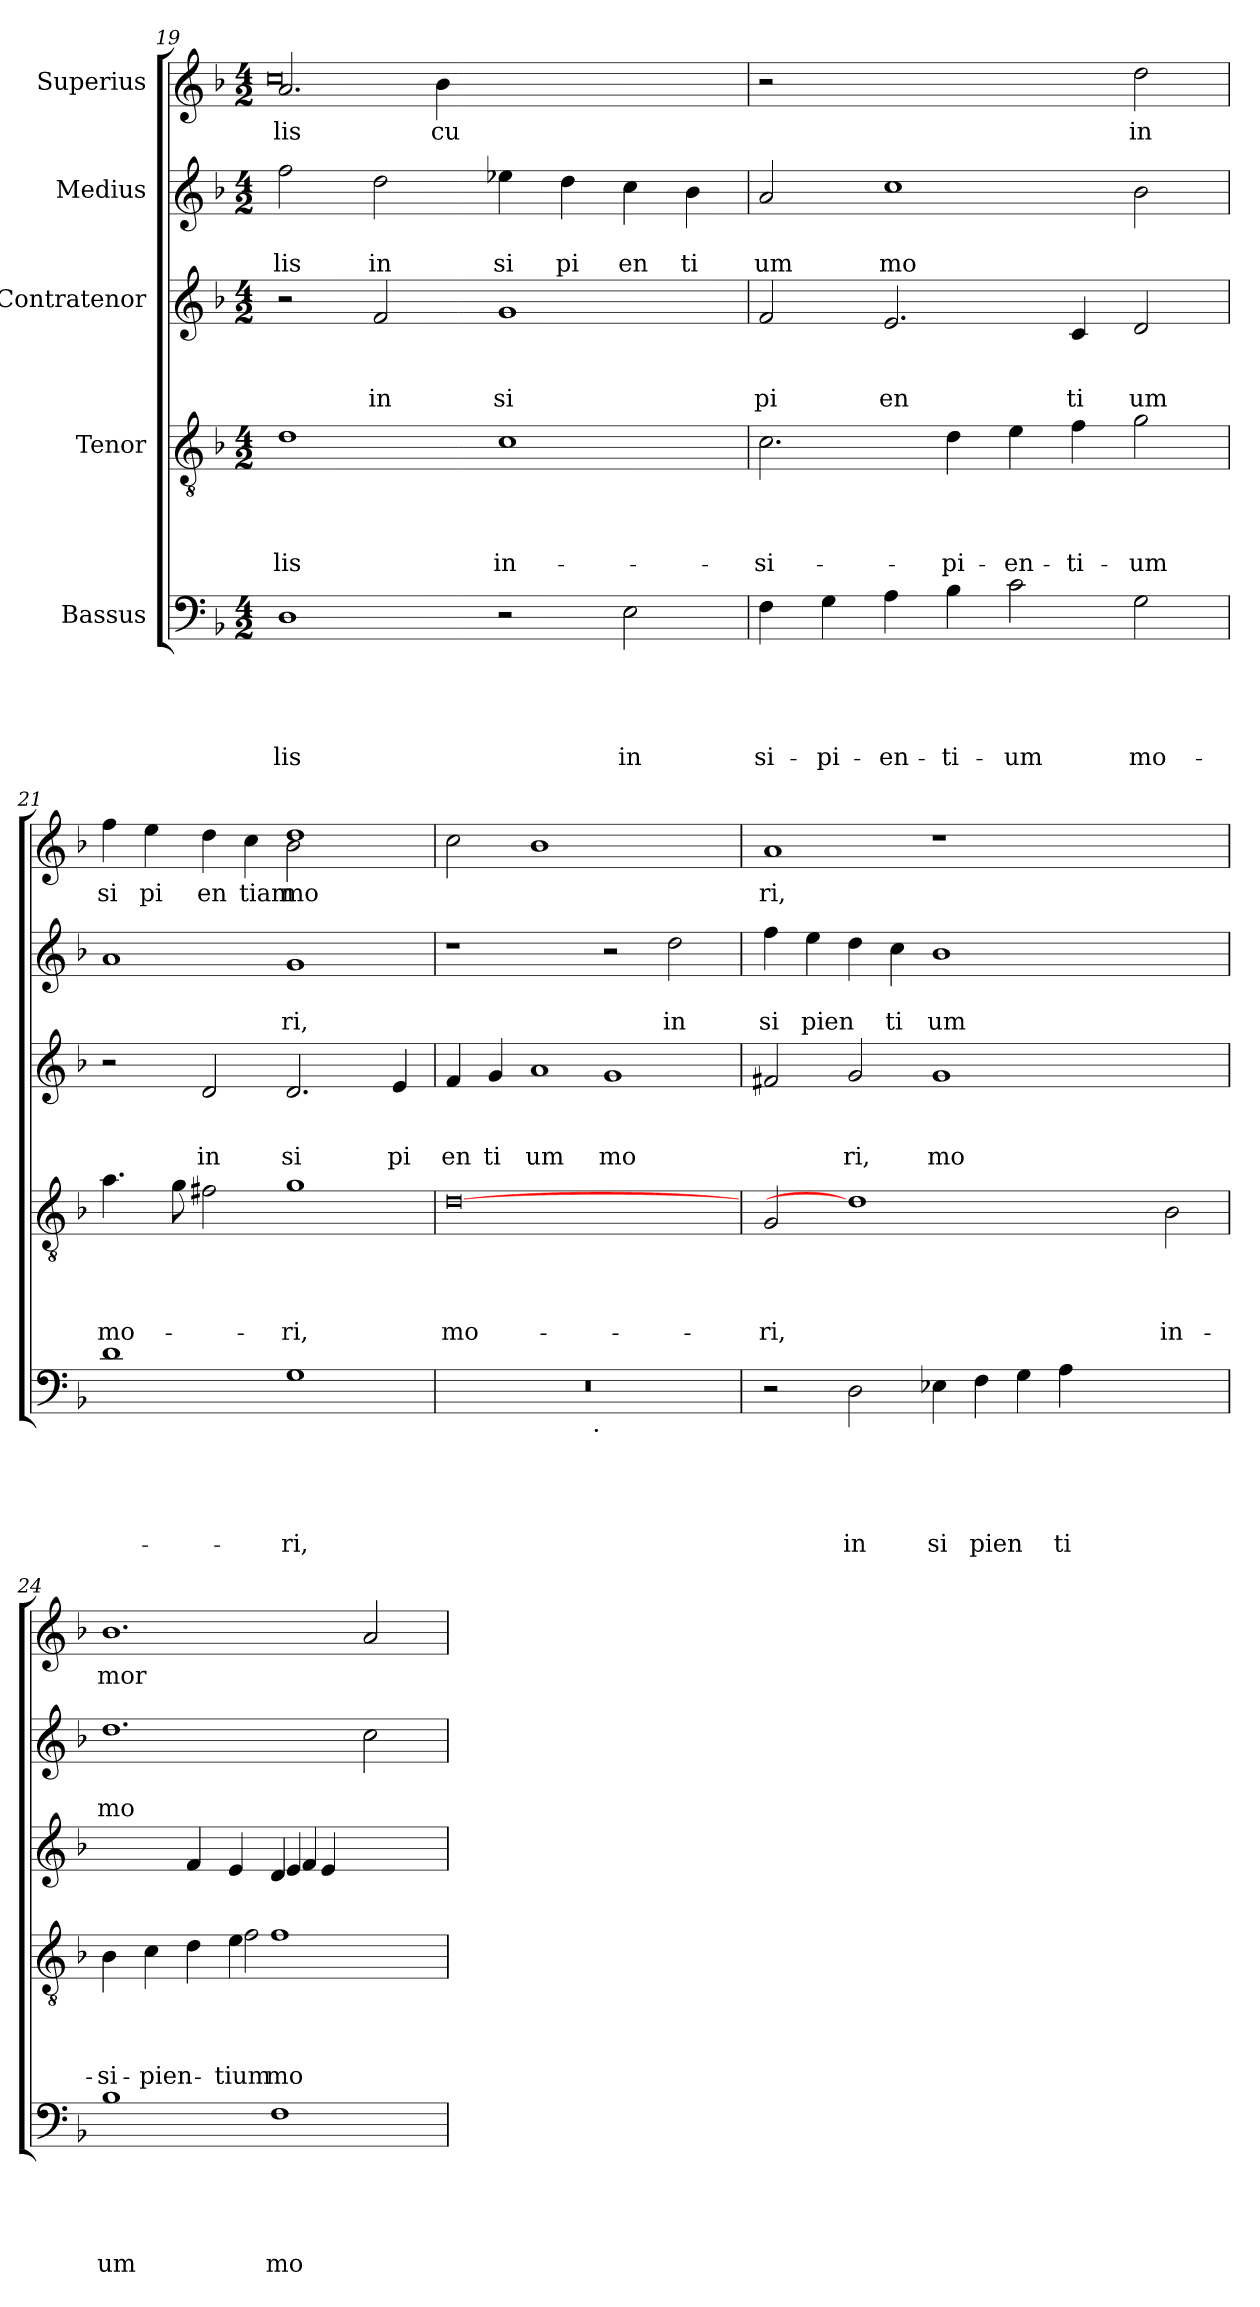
**kern	**text	**text	**text	**text	**text	**kern	**text	**text	**text	**text	**kern	**text	**text	**text	**kern	**text	**text	**kern	**text
*part5	*part5	*part5	*part5	*part5	*part5	*part4	*part4	*part4	*part4	*part4	*part3	*part3	*part3	*part3	*part2	*part2	*part2	*part1	*part1
*staff5	*staff5	*staff5	*staff5	*staff5	*staff5	*staff4	*staff4	*staff4	*staff4	*staff4	*staff3	*staff3	*staff3	*staff3	*staff2	*staff2	*staff2	*staff1	*staff1
*I"Bassus	*	*	*	*	*	*I"Tenor	*	*	*	*	*I"Contratenor	*	*	*	*I"Medius	*	*	*I"Superius	*
*clefF4	*	*	*	*	*	*clefGv2	*	*	*	*	*clefG2	*	*	*	*clefG2	*	*	*clefG2	*
*k[b-]	*	*	*	*	*	*k[b-]	*	*	*	*	*k[b-]	*	*	*	*k[b-]	*	*	*k[b-]	*
*F:	*	*	*	*	*	*F:	*	*	*	*	*F:	*	*	*	*F:	*	*	*F:	*
*M4/2	*	*	*	*	*	*M4/2	*	*	*	*	*M4/2	*	*	*	*M4/2	*	*	*M4/2	*
=19	=19	=19	=19	=19	=19	=19	=19	=19	=19	=19	=19	=19	=19	=19	=19	=19	=19	=19	=19
!	!	!	!	!	!LO:LY:b	!	!	!	!	!LO:LY:b	!	!	!	!	!	!	!LO:LY:b	!	!LO:LY:b
*	*	*	*	*	*	*	*	*	*	*	*	*	*	*	*	*	*	*^	*
!	!	!	!	!	!	!	!	!	!	!	!	!	!	!	!	!	!	!	!	!LO:LY:b
1D	.	.	.	.	-lis	1d	.	.	.	-lis	2r	.	.	.	2ff\	.	lis	2.a/	0cc	lis
!	!	!	!	!	!	!	!	!	!	!	!	!	!	!LO:LY:b	!	!	!LO:LY:b	!	!	!
.	.	.	.	.	.	.	.	.	.	.	2f/	.	.	in	2dd\	.	in	.	.	.
!	!	!	!	!	!	!	!	!	!	!	!	!	!	!	!	!	!	!	!	!LO:LY:b
.	.	.	.	.	.	.	.	.	.	.	.	.	.	.	.	.	.	4b-\	.	cu
!	!	!	!	!	!	!	!	!	!	!LO:LY:b	!	!	!	!LO:LY:b	!	!	!LO:LY:b	!	!	!
2r	.	.	.	.	.	1c	.	.	.	in-	1g	.	.	si	4ee-X\	.	si	1ryy	.	.
!	!	!	!	!	!	!	!	!	!	!	!	!	!	!	!	!	!LO:LY:b	!	!	!
.	.	.	.	.	.	.	.	.	.	.	.	.	.	.	4dd\	.	pi	.	.	.
!	!	!	!	!	!LO:LY:b	!	!	!	!	!	!	!	!	!	!	!	!LO:LY:b	!	!	!
2E\	.	.	.	.	in	.	.	.	.	.	.	.	.	.	4cc\	.	en	.	.	.
!	!	!	!	!	!	!	!	!	!	!	!	!	!	!	!	!	!LO:LY:b	!	!	!
.	.	.	.	.	.	.	.	.	.	.	.	.	.	.	4b-\	.	ti	.	.	.
*	*	*	*	*	*	*	*	*	*	*	*	*	*	*	*	*	*	*v	*v	*
=20	=20	=20	=20	=20	=20	=20	=20	=20	=20	=20	=20	=20	=20	=20	=20	=20	=20	=20	=20
!	!	!	!	!	!LO:LY:b	!	!	!	!	!LO:LY:b	!	!	!	!LO:LY:b	!	!	!LO:LY:b	!	!
4F\	.	.	.	.	si-	2.c\	.	.	.	-si-	2f/	.	.	pi	2a/	.	um	2r	.
!	!	!	!	!	!LO:LY:b	!	!	!	!	!	!	!	!	!	!	!	!	!	!
4G\	.	.	.	.	-pi-	.	.	.	.	.	.	.	.	.	.	.	.	.	.
!	!	!	!	!	!LO:LY:b	!	!	!	!	!	!	!	!	!LO:LY:b	!	!	!LO:LY:b	!	!
4A\	.	.	.	.	-en-	.	.	.	.	.	2.e/	.	.	en	1cc	.	mo	1ryy	.
!	!	!	!	!	!LO:LY:b	!	!	!	!	!LO:LY:b	!	!	!	!	!	!	!	!	!
4B-\	.	.	.	.	-ti-	4d\	.	.	.	-pi-	.	.	.	.	.	.	.	.	.
!	!	!	!	!	!LO:LY:b	!	!	!	!	!LO:LY:b	!	!	!	!	!	!	!	!	!
2c\	.	.	.	.	-um	4e\	.	.	.	-en-	.	.	.	.	.	.	.	.	.
!	!	!	!	!	!	!	!	!	!	!LO:LY:b	!	!	!	!LO:LY:b	!	!	!	!	!
.	.	.	.	.	.	4f\	.	.	.	-ti-	4c/	.	.	ti	.	.	.	.	.
!	!	!	!	!	!LO:LY:b	!	!	!	!	!LO:LY:b	!	!	!	!LO:LY:b	!	!	!	!	!LO:LY:b
2G\	.	.	.	.	mo-	2g\	.	.	.	-um	2d/	.	.	um	2b-\	.	.	2dd\	in
!!LO:LB:g=z
=21	=21	=21	=21	=21	=21	=21	=21	=21	=21	=21	=21	=21	=21	=21	=21	=21	=21	=21	=21
!	!	!	!	!	!	!	!	!	!	!LO:LY:b	!	!	!	!	!	!	!	!	!LO:LY:b
*	*	*	*	*	*	*	*	*	*	*	*	*	*	*	*	*	*	*^	*
1d	.	.	.	.	.	4.a\	.	.	.	mo-	2r	.	.	.	1a	.	.	1ryy	4ff\	si
!	!	!	!	!	!	!	!	!	!	!	!	!	!	!	!	!	!	!	!	!LO:LY:b
.	.	.	.	.	.	.	.	.	.	.	.	.	.	.	.	.	.	.	4ee\	pi
.	.	.	.	.	.	8g\	.	.	.	.	.	.	.	.	.	.	.	.	.	.
!	!	!	!	!	!	!	!	!	!	!	!	!	!	!LO:LY:b	!	!	!	!	!	!LO:LY:b
.	.	.	.	.	.	2f#X\	.	.	.	.	2d/	.	.	in	.	.	.	.	4dd\	en
!	!	!	!	!	!	!	!	!	!	!	!	!	!	!	!	!	!	!	!	!LO:LY:b
.	.	.	.	.	.	.	.	.	.	.	.	.	.	.	.	.	.	.	4cc\	tiam
!	!	!	!	!	!LO:LY:b	!	!	!	!	!LO:LY:b	!	!	!	!LO:LY:b	!	!	!LO:LY:b	!	!	!LO:LY:b
1G	.	.	.	.	-ri,	1g	.	.	.	-ri,	2.d/	.	.	si	1g	.	ri,	1dd	2b-\	mo
.	.	.	.	.	.	.	.	.	.	.	.	.	.	.	.	.	.	.	2ryy	.
!	!	!	!	!	!	!	!	!	!	!	!	!	!	!LO:LY:b	!	!	!	!	!	!
.	.	.	.	.	.	.	.	.	.	.	4e/	.	.	pi	.	.	.	.	.	.
*	*	*	*	*	*	*	*	*	*	*	*	*	*	*	*	*	*	*v	*v	*
=22	=22	=22	=22	=22	=22	=22	=22	=22	=22	=22	=22	=22	=22	=22	=22	=22	=22	=22	=22
!	!	!	!	!	!	!	!	!	!	!LO:LY:b	!	!	!	!LO:LY:b	!	!	!	!	!
*^	*	*	*	*	*	*	*	*	*	*	*^	*	*	*	*	*	*	*	*
0r	2ryy	.	.	.	.	.	[0d	.	.	.	mo-	4f/	1ryy	.	.	en	1r	.	.	2cc\	.
!	!	!	!	!	!	!	!	!	!	!	!	!	!	!	!	!LO:LY:b	!	!	!	!	!
.	.	.	.	.	.	.	.	.	.	.	.	4g/	.	.	.	ti	.	.	.	.	.
!	!	!	!	!	!	!	!	!	!	!	!	!	!	!	!	!LO:LY:b	!	!	!	!	!
.	4...ryy	.	.	.	.	.	.	.	.	.	.	1a	.	.	.	um	.	.	.	1b-	.
!	!LO:TX:b:t=.	!	!	!	!	!	!	!	!	!	!	!	!	!	!	!	!	!	!	!	!
.	1ryy	.	.	.	.	.	.	.	.	.	.	.	.	.	.	.	.	.	.	.	.
!	!	!	!	!	!	!	!	!	!	!	!	!	!	!	!	!LO:LY:b	!	!	!	!	!
.	.	.	.	.	.	.	.	.	.	.	.	.	1g	.	.	mo	2r	.	.	.	.
!	!	!	!	!	!	!	!	!	!	!	!	!	!	!	!	!	!	!	!LO:LY:b	!	!
.	.	.	.	.	.	.	.	.	.	.	.	2ryy	.	.	.	.	2dd\	.	in	2ryy	.
.	32ryy	.	.	.	.	.	.	.	.	.	.	.	.	.	.	.	.	.	.	.	.
=23	=23	=23	=23	=23	=23	=23	=23	=23	=23	=23	=23	=23	=23	=23	=23	=23	=23	=23	=23	=23	=23
!	!	!	!	!	!	!	!	!	!	!	!LO:LY:b	!	!	!	!	!	!	!	!LO:LY:b	!	!LO:LY:b
*v	*v	*	*	*	*	*	*	*	*	*	*	*v	*v	*	*	*	*	*	*	*	*
2r	.	.	.	.	.	2G/	.	.	.	-ri,	2f#X/	.	.	.	4ff\	.	si	1a	ri,
!	!	!	!	!	!	!	!	!	!	!	!	!	!	!	!	!	!LO:LY:b	!	!
.	.	.	.	.	.	.	.	.	.	.	.	.	.	.	4ee\	.	pien	.	.
!	!	!	!	!	!LO:LY:b	!	!	!	!	!	!	!	!	!LO:LY:b	!	!	!	!	!
2D\	.	.	.	.	in	1d]	.	.	.	.	2g/	.	.	ri,	4dd\	.	.	.	.
!	!	!	!	!	!	!	!	!	!	!	!	!	!	!	!	!	!LO:LY:b	!	!
.	.	.	.	.	.	.	.	.	.	.	.	.	.	.	4cc\	.	ti	.	.
!	!	!	!	!	!LO:LY:b	!	!	!	!	!	!	!	!	!LO:LY:b	!	!	!LO:LY:b	!	!
4E-X\	.	.	.	.	si	.	.	.	.	.	1g	.	.	mo	1b-	.	um	1r	.
!	!	!	!	!	!LO:LY:b	!	!	!	!	!	!	!	!	!	!	!	!	!	!
4F\	.	.	.	.	pien	.	.	.	.	.	.	.	.	.	.	.	.	.	.
4G\	.	.	.	.	.	1ryy	.	.	.	.	.	.	.	.	.	.	.	.	.
!	!	!	!	!	!LO:LY:b	!	!	!	!	!	!	!	!	!	!	!	!	!	!
4A\	.	.	.	.	ti	.	.	.	.	.	.	.	.	.	.	.	.	.	.
1ryy	.	.	.	.	.	.	.	.	.	.	1ryy	.	.	.	1ryy	.	.	1ryy	.
!	!	!	!	!	!	!	!	!	!	!LO:LY:b	!	!	!	!	!	!	!	!	!
.	.	.	.	.	.	2B-\	.	.	.	in-	.	.	.	.	.	.	.	.	.
=24	=24	=24	=24	=24	=24	=24	=24	=24	=24	=24	=24	=24	=24	=24	=24	=24	=24	=24	=24
!	!	!	!	!	!LO:LY:b	!	!	!	!	!LO:LY:b	!	!	!	!	!	!	!LO:LY:b	!	!LO:LY:b
*	*	*	*	*	*	*^	*	*	*	*	*^	*	*	*	*	*	*	*	*
*	*	*	*	*	*	*	*	*	*	*	*	*	*^	*	*	*	*	*	*	*	*
1B-	.	.	.	.	um	4B-\	2.ryy	.	.	.	-si-	2ryy	1ryy	1ryy	.	.	.	1.dd	.	mo	1.b-	mor
!	!	!	!	!	!	!	!	!	!	!	!LO:LY:b	!	!	!	!	!	!	!	!	!	!	!
.	.	.	.	.	.	4c\	.	.	.	.	-pien-	.	.	.	.	.	.	.	.	.	.	.
.	.	.	.	.	.	4d\	.	.	.	.	.	4f/	.	.	.	.	.	.	.	.	.	.
!	!	!	!	!	!	!	!	!	!	!	!LO:LY:b	!	!	!	!	!	!	!	!	!	!	!
.	.	.	.	.	.	4e\	2f\	.	.	.	-tium	4e/	.	.	.	.	.	.	.	.	.	.
!	!	!	!	!	!LO:LY:b	!	!	!	!	!	!LO:LY:b	!	!	!	!	!	!	!	!	!	!	!
1F	.	.	.	.	mo	1f	.	.	.	.	mo-	4d/	4e/	4f/	.	.	.	.	.	.	.	.
.	.	.	.	.	.	.	2.ryy	.	.	.	.	2ryy	2ryy	4e/	.	.	.	.	.	.	.	.
.	.	.	.	.	.	.	.	.	.	.	.	.	.	2ryy	.	.	.	2cc\	.	.	2a/	.
.	.	.	.	.	.	.	.	.	.	.	.	4ryy	4ryy	.	.	.	.	.	.	.	.	.
*	*	*	*	*	*	*v	*v	*	*	*	*	*	*	*	*	*	*	*	*	*	*	*
*	*	*	*	*	*	*	*	*	*	*	*v	*v	*v	*	*	*	*	*	*	*	*
=	=	=	=	=	=	=	=	=	=	=	=	=	=	=	=	=	=	=	=
*-	*-	*-	*-	*-	*-	*-	*-	*-	*-	*-	*-	*-	*-	*-	*-	*-	*-	*-	*-
